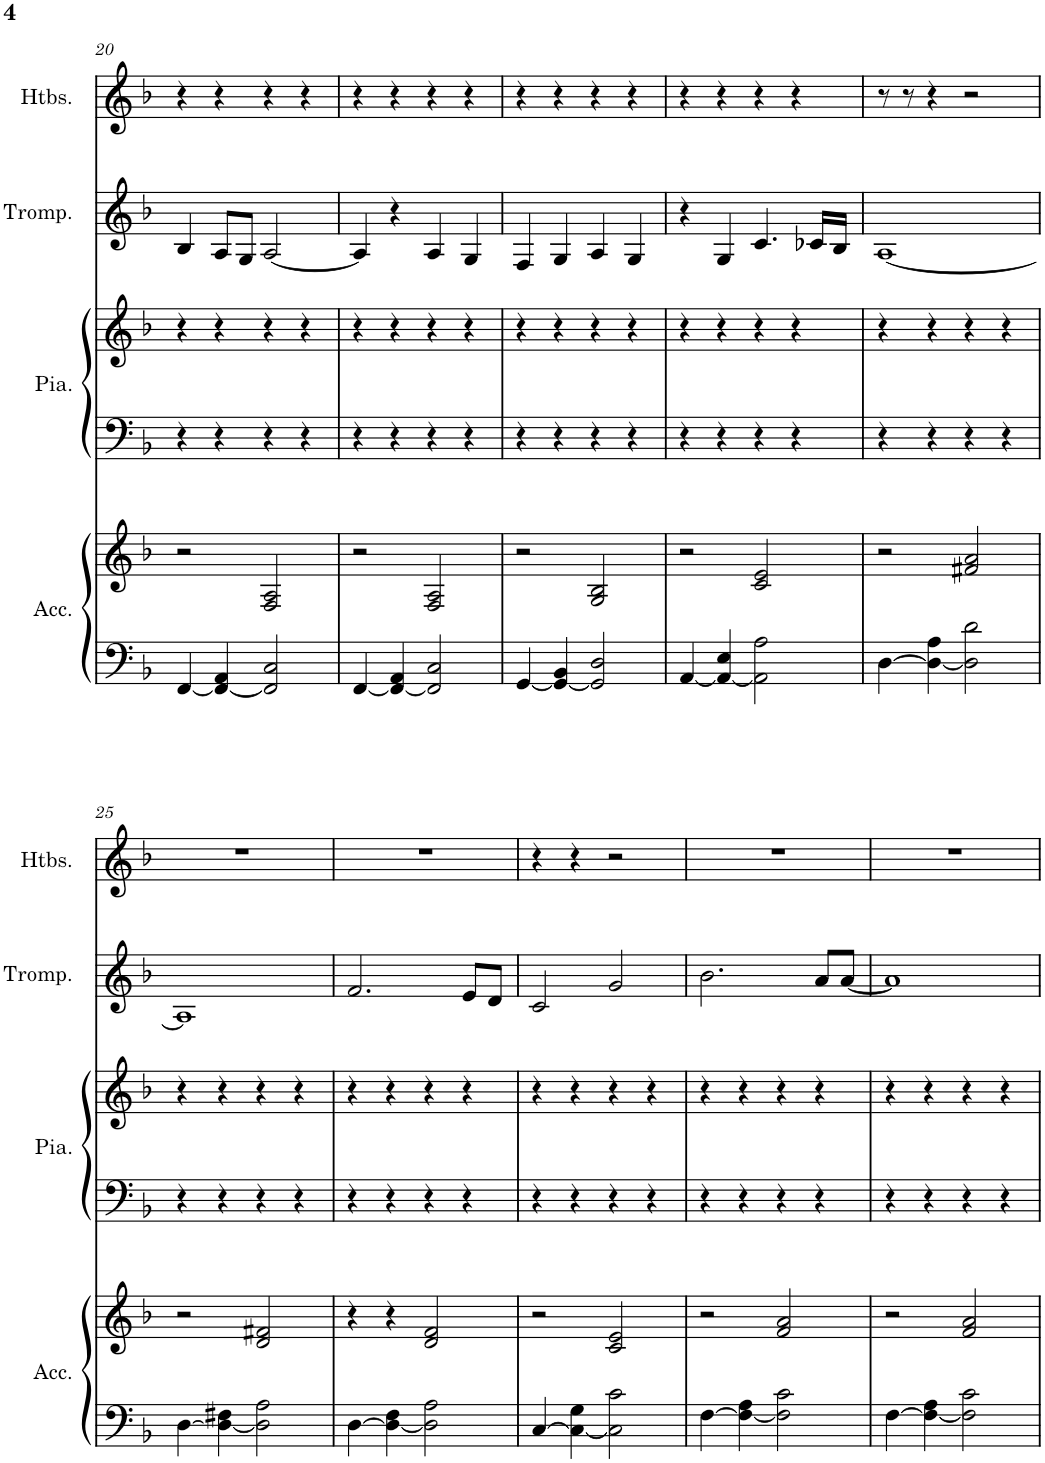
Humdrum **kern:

**kern	**kern	**kern	**kern	**kern	**kern
*part4	*part4	*part3	*part3	*part2	*part1
*staff6	*staff5	*staff4	*staff3	*staff2	*staff1
*I"Accordéon	*	*I"Piano à queue	*	*I"Trompette	*I"Hautbois
*I'Acc.	*	*I'Pia.	*	*I'Tromp.	*I'Htbs.
!!LO:PB:g=z
*clefF4	*clefG2	*clefF4	*clefG2	*clefG2	*clefG2
*	*	*	*	*Trd1c2	*
*k[b-]	*k[b-]	*k[b-]	*k[b-]	*k[b-]	*k[b-]
*M4/4	*M4/4	*M4/4	*M4/4	*M4/4	*M4/4
=20	=20	=20	=20	=20	=20
[4FF/	2r	4r	4r	4B-/	4r
4FF/_ 4AA/	.	4r	4r	8A/L	4r
.	.	.	.	8G/J	.
2FF/] 2C/	2F/ 2A/	4r	4r	[2A/	4r
.	.	4r	4r	.	4r
=21	=21	=21	=21	=21	=21
[4FF/	2r	4r	4r	4A/]	4r
4FF/_ 4AA/	.	4r	4r	4r	4r
2FF/] 2C/	2F/ 2A/	4r	4r	4A/	4r
.	.	4r	4r	4G/	4r
=22	=22	=22	=22	=22	=22
[4GG/	2r	4r	4r	4F/	4r
4GG/_ 4BB-/	.	4r	4r	4G/	4r
2GG/] 2D/	2G/ 2B-/	4r	4r	4A/	4r
.	.	4r	4r	4G/	4r
=23	=23	=23	=23	=23	=23
[4AA/	2r	4r	4r	4r	4r
4AA/_ 4E/	.	4r	4r	4G/	4r
2AA\] 2A\	2c/ 2e/	4r	4r	4.c/	4r
.	.	4r	4r	.	4r
.	.	.	.	16c-X/LL	.
.	.	.	.	16B-/JJ	.
=24	=24	=24	=24	=24	=24
[4D\	2r	4r	4r	[1A	8r
.	.	.	.	.	8r
4D\_ 4A\	.	4r	4r	.	4r
2D\] 2d\	2f#X/ 2a/	4r	4r	.	2r
.	.	4r	4r	.	.
!!LO:LB:g=z
=25	=25	=25	=25	=25	=25
[4D\	2r	4r	4r	1A]	1r
4D\_ 4F#X\	.	4r	4r	.	.
2D\] 2A\	2d/ 2f#X/	4r	4r	.	.
.	.	4r	4r	.	.
=26	=26	=26	=26	=26	=26
[4D\	4r	4r	4r	2.f/	1r
4D\_ 4F\	4r	4r	4r	.	.
2D\] 2A\	2d/ 2f/	4r	4r	.	.
.	.	4r	4r	8e/L	.
.	.	.	.	8d/J	.
=27	=27	=27	=27	=27	=27
[4C/	2r	4r	4r	2c/	4r
4C\_ 4G\	.	4r	4r	.	4r
2C\] 2c\	2c/ 2e/	4r	4r	2g/	2r
.	.	4r	4r	.	.
=28	=28	=28	=28	=28	=28
[4F\	2r	4r	4r	2.b-\	1r
4F\_ 4A\	.	4r	4r	.	.
2F\] 2c\	2f/ 2a/	4r	4r	.	.
.	.	4r	4r	8a/L	.
.	.	.	.	[8a/J	.
=29	=29	=29	=29	=29	=29
[4F\	2r	4r	4r	1a]	1r
4F\_ 4A\	.	4r	4r	.	.
2F\] 2c\	2f/ 2a/	4r	4r	.	.
.	.	4r	4r	.	.
=	=	=	=	=	=
*-	*-	*-	*-	*-	*-
